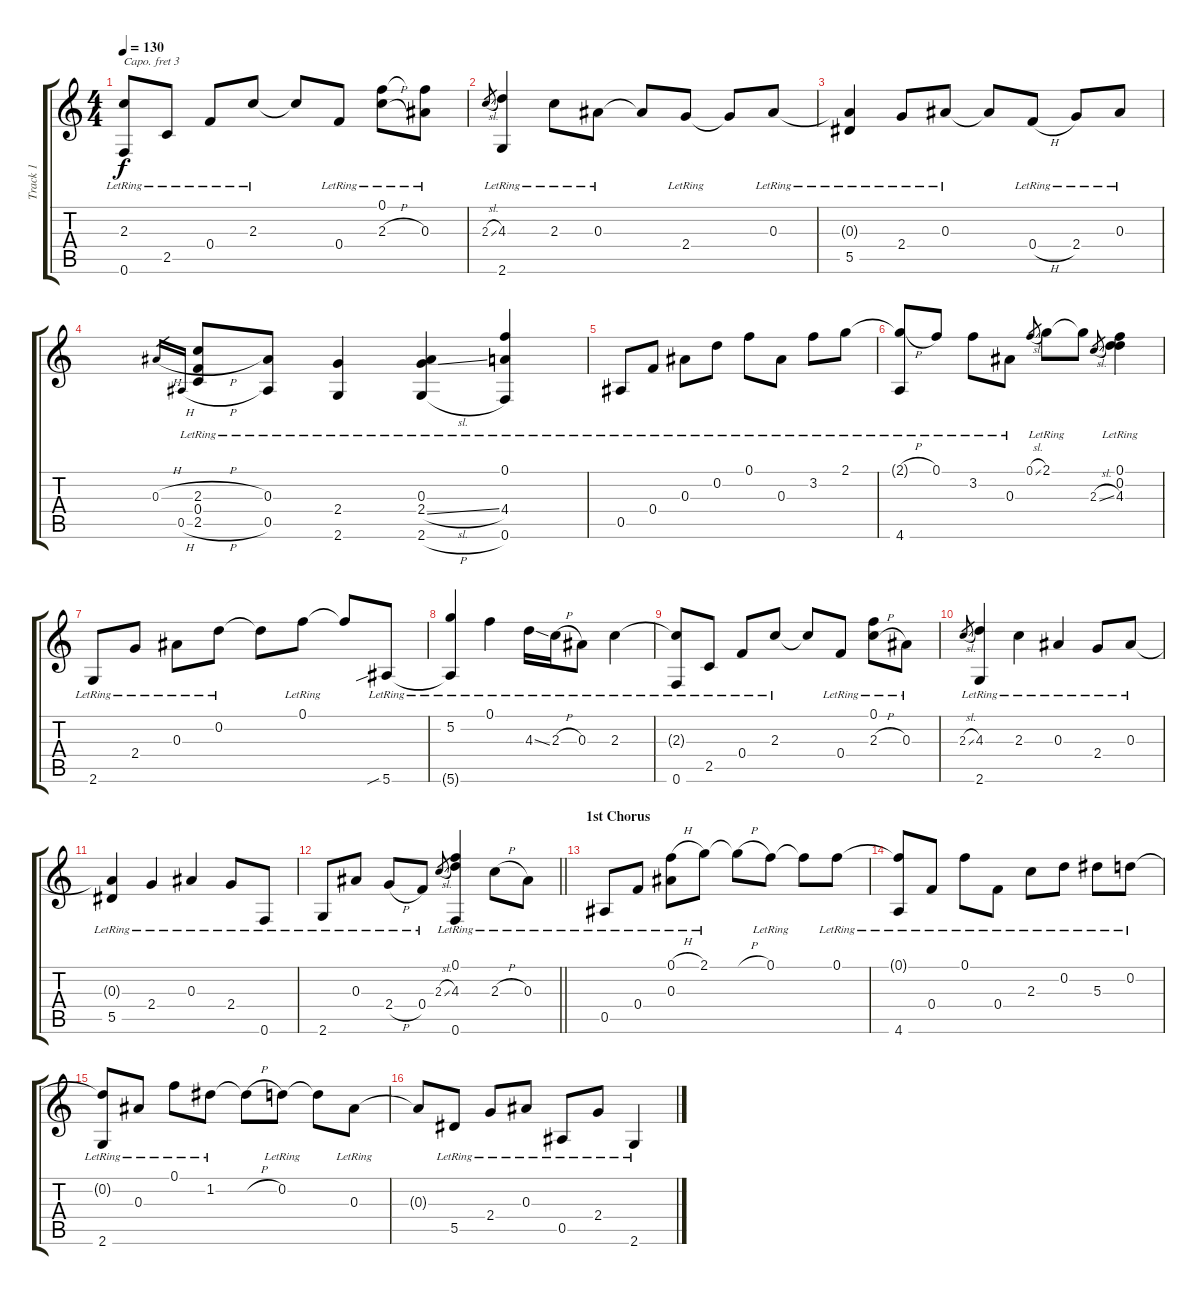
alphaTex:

\track ("Track 1" "Track 1") {instrument acousticguitarnylon}
\staff {score tabs}
\capo 3
\tuning (D4 B3 G3 D3 G2 D2) {hide}
\ts (4 4)
\tempo 130
\clef g2
\ks c
(2.3{t} 0.6{lr}).8{dy f} 2.5{lr}.8 0.4{lr}.8 2.3{lr}.8 2.3{t}.8 0.4{lr}.8 (0.1{lr} 2.3{h lr}).8 (0.1{t} 0.3{lr}).8 |
2.3{sl}.8{gr} (4.3{lr} 2.6{lr}).4 2.3{lr}.8 0.3{lr}.8 0.3{t}.8 2.4{lr}.8 2.4{t}.8 0.3{lr}.8 |
(0.3{t} 5.5{lr}).4 2.4{lr}.8 0.3{lr}.8 0.3{t}.8 0.4{h lr}.8 2.4{lr}.8 0.3{lr}.8 |
0.3{h}.16{gr} 0.5{h}.16{gr} (2.3{h lr} 0.4{lr} 2.5{h lr}).8 (0.3{lr} 0.5{lr}).8 (2.4{lr} 2.6{lr}).4 (0.3{lr} 2.4{sl lr} 2.6{h lr}).4 (0.1{lr} 4.4{lr} 0.6{lr}).4 |
0.5{lr}.8 0.4{lr}.8 0.3{lr}.8 0.2{lr}.8 0.1{lr}.8 0.3{lr}.8 3.2{lr}.8 2.1{lr}.8 |
(2.1{h t} 4.6{lr}).8 0.1{lr}.8 3.2{lr}.8 0.3{lr}.8 0.1{sl}.8{gr} 2.1{lr}.8 2.1{t}.8 2.3{sl}.8{gr} (0.1{lr} 0.2{lr} 4.3{lr}).4 |
2.6{lr}.8 2.4{lr}.8 0.3{lr}.8 0.2{lr}.8 0.2{t}.8 0.1{lr}.8 0.1{t}.8 5.6{sib lr}.8 |
(5.2{lr} 5.6{t}).4 0.1{lr}.4 4.3{ss lr}.16 2.3{h lr}.16 0.3{lr}.8 2.3{lr}.4 |
(2.3{t} 0.6{lr}).8 2.5{lr}.8 0.4{lr}.8 2.3{lr}.8 2.3{t}.8 0.4{lr}.8 (0.1{lr} 2.3{h lr}).8 0.3{lr}.8 |
2.3{sl}.8{gr} (4.3{lr} 2.6{lr}).4 2.3{lr}.4 0.3{lr}.4 2.4{lr}.8 0.3{lr}.8 |
(0.3{t} 5.5{lr}).4 2.4{lr}.4 0.3{lr}.4 2.4{lr}.8 0.6{lr}.8 |
\barLineRight lightlight
2.6{lr}.8 0.3{lr}.8 2.4{h lr}.8 0.4{lr}.8 2.3{sl}.8{gr} (0.1{lr} 4.3{lr} 0.6{lr}).4 2.3{h lr}.8 0.3{lr}.8 |
\section ("" "1st Chorus")
0.5{lr}.8 0.4{lr}.8 (0.1{h lr} 0.3{lr}).8 2.1{lr}.8 2.1{h t}.8 0.1{lr}.8 0.1{t}.8 0.1{lr}.8 |
(0.1{t} 4.6{lr}).8 0.4{lr}.8 0.1{lr}.8 0.4{lr}.8 2.3{lr}.8 0.2{lr}.8 5.3{lr}.8 0.2{lr}.8 |
(0.2{t} 2.6{lr}).8 0.3{lr}.8 0.1{lr}.8 1.2{lr}.8 1.2{h t}.8 0.2{lr}.8 0.2{t}.8 0.3{lr}.8 |
0.3{t}.8 5.5{lr}.8 2.4{lr}.8 0.3{lr}.8 0.5{lr}.8 2.4{lr}.8 2.6{lr}.4
